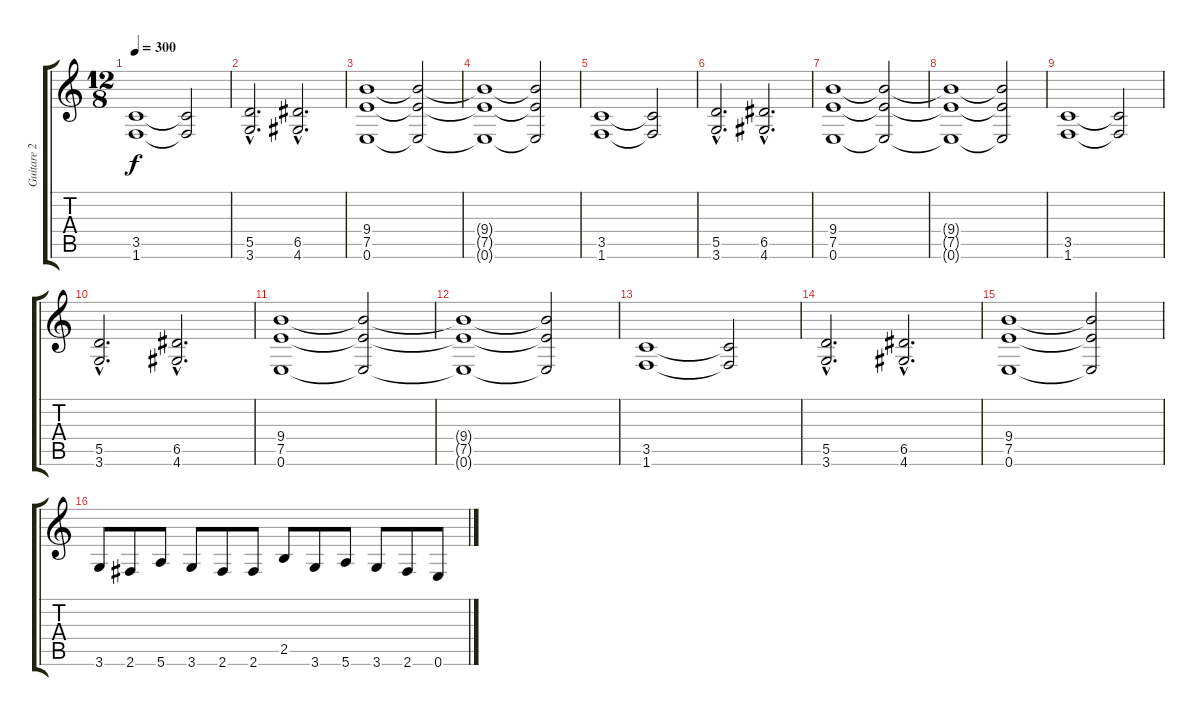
\track ("Guitare 2" "Guitare 2") {instrument distortionguitar}
\staff {score tabs}
\tuning (E4 B3 G3 D3 A2 E2) {hide}
\ts (12 8)
\tempo 300
\clef g2
\ks c
(3.5 1.6).1{dy f} (3.5{t} 1.6{t}).2 |
(5.5{hac} 3.6{hac}).2{d} (6.5{hac} 4.6{hac}).2{d} |
(9.4 7.5 0.6).1 (9.4{t} 7.5{t} 0.6{t}).2 |
(9.4{t} 7.5{t} 0.6{t}).1 (9.4{t} 7.5{t} 0.6{t}).2 |
(3.5 1.6).1 (3.5{t} 1.6{t}).2 |
(5.5{hac} 3.6{hac}).2{d} (6.5{hac} 4.6{hac}).2{d} |
(9.4 7.5 0.6).1 (9.4{t} 7.5{t} 0.6{t}).2 |
(9.4{t} 7.5{t} 0.6{t}).1 (9.4{t} 7.5{t} 0.6{t}).2 |
(3.5 1.6).1 (3.5{t} 1.6{t}).2 |
(5.5{hac} 3.6{hac}).2{d} (6.5{hac} 4.6{hac}).2{d} |
(9.4 7.5 0.6).1 (9.4{t} 7.5{t} 0.6{t}).2 |
(9.4{t} 7.5{t} 0.6{t}).1 (9.4{t} 7.5{t} 0.6{t}).2 |
(3.5 1.6).1 (3.5{t} 1.6{t}).2 |
(5.5{hac} 3.6{hac}).2{d} (6.5{hac} 4.6{hac}).2{d} |
(9.4 7.5 0.6).1 (9.4{t} 7.5{t} 0.6{t}).2 |
3.6.8 2.6.8 5.6.8 3.6.8 2.6.8 2.6.8 2.5.8 3.6.8 5.6.8 3.6.8 2.6.8 0.6.8
